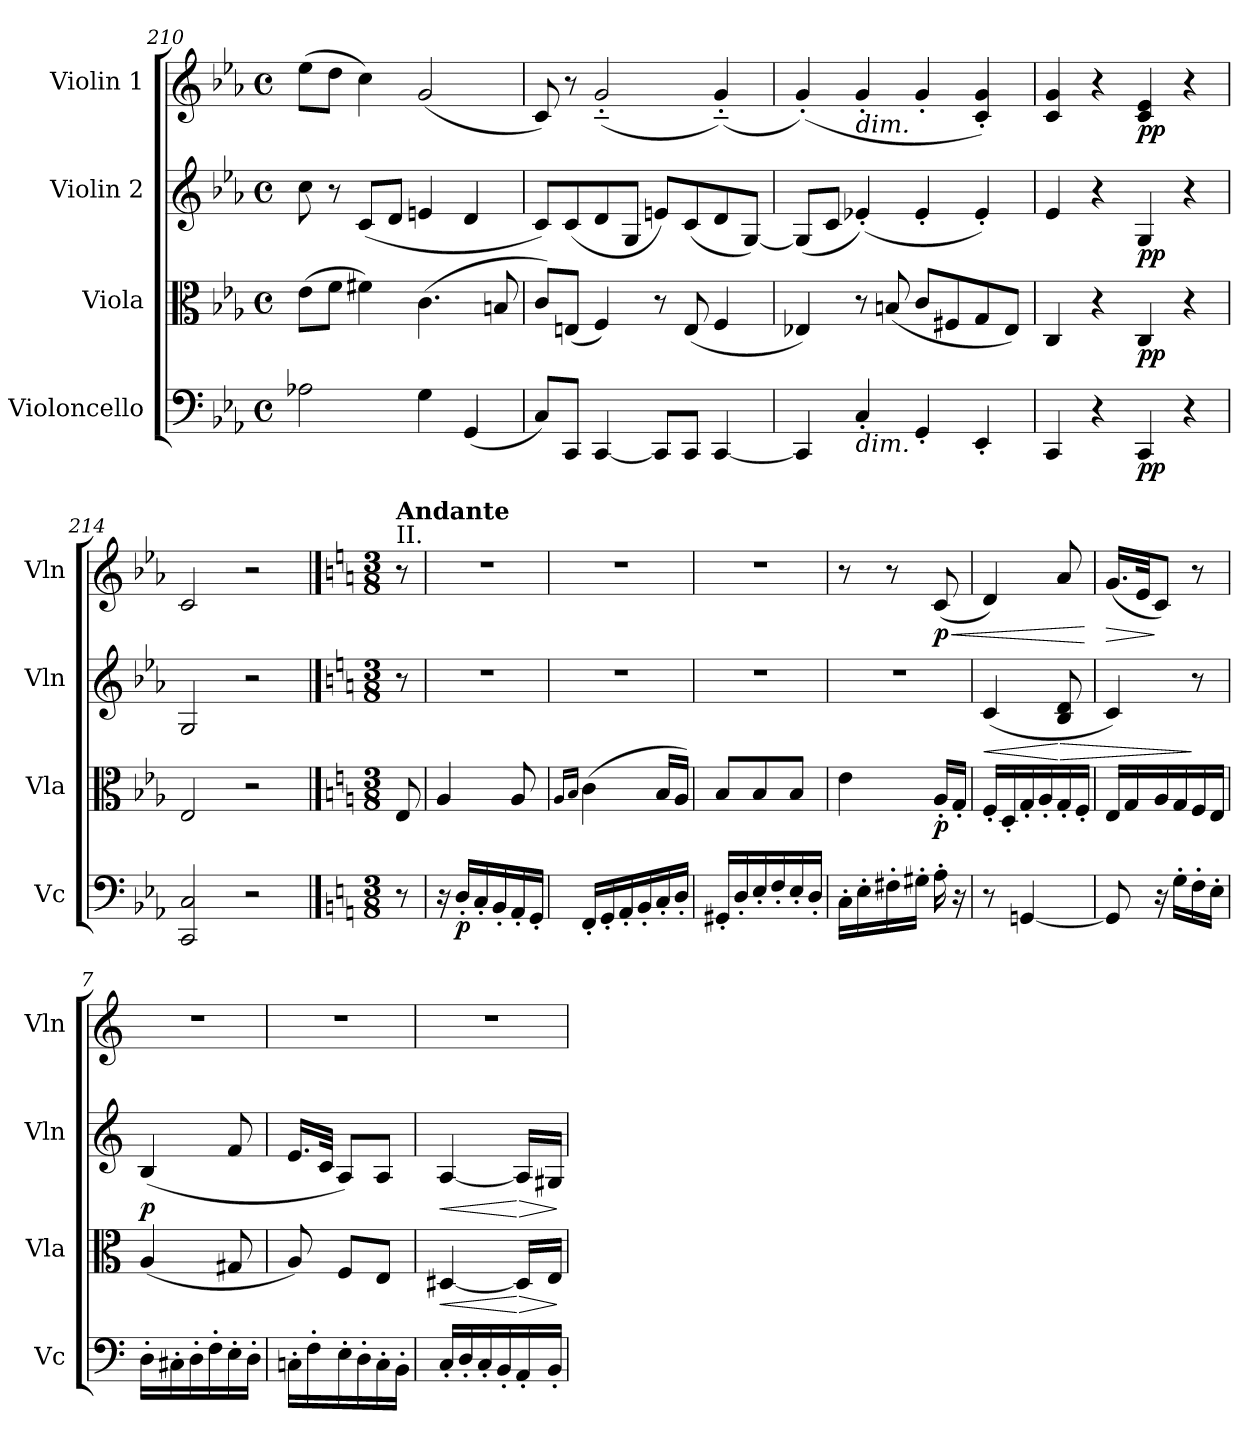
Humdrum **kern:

**kern	**dynam	**kern	**dynam	**kern	**dynam	**kern	**dynam
*part4	*part4	*part3	*part3	*part2	*part2	*part1	*part1
*staff4	*staff4	*staff3	*staff3	*staff2	*staff2	*staff1	*staff1
*I"Violoncello	*	*I"Viola	*	*I"Violin 2	*	*I"Violin 1	*
*I'Vc	*	*I'Vla	*	*I'Vln	*	*I'Vln	*
!!LO:LB:g=z
*clefF4	*	*clefC3	*	*clefG2	*	*clefG2	*
*k[b-e-a-]	*	*k[b-e-a-]	*	*k[b-e-a-]	*	*k[b-e-a-]	*
*M4/4	*	*M4/4	*	*M4/4	*	*M4/4	*
*met(c)	*	*met(c)	*	*met(c)	*	*met(c)	*
=210	=210	=210	=210	=210	=210	=210	=210
2A-X\	.	(8e-\L	.	8cc\	.	(8ee-\L	.
.	.	8f\J	.	8r	.	8dd\J	.
.	.	4f#X\)	.	(8c/L	.	4cc\)	.
.	.	.	.	8d/J	.	.	.
4G\	.	(4.c\	.	4en/	.	(2g/	.
(4GG/	.	.	.	4d/	.	.	.
.	.	8Bn/	.	.	.	.	.
=211	=211	=211	=211	=211	=211	=211	=211
8C/L)	.	8c/L)	.	8c/L)	.	8c/)	.
8CC/J	.	(8En/J	.	(8c/	.	8r	.
[4CC/	.	4F/)	.	8d/	.	(2g'~/	.
.	.	.	.	8G/J	.	.	.
8CC/L]	.	8r	.	8en/L)	.	.	.
8CC/J	.	(8E/	.	(8c/	.	.	.
[4CC/	.	4F/	.	8d/	.	(4g'~/)	.
.	.	.	.	[8G/J)	.	.	.
=212	=212	=212	=212	=212	=212	=212	=212
4CC/]	.	4E-X/)	.	(8G/L]	.	(4g'/)	.
.	.	.	.	8c/J	.	.	.
!	!	!	!	!	!	!LO:TX:b:i:t=dim.	!
!LO:TX:b:i:t=dim.	!	!	!	!	!	!	!
4C'/	.	8r	.	(4e-X'/)	.	4g'/	.
.	.	(8Bn/	.	.	.	.	.
4GG'/	.	8c/L	.	4e-'/	.	4g'/	.
.	.	8F#X/	.	.	.	.	.
4EE-'/	.	8G/	.	4e-'/)	.	4c/' 4g/')	.
.	.	8E-/J)	.	.	.	.	.
=213	=213	=213	=213	=213	=213	=213	=213
4CC/	.	4C/	.	4e-/	.	4c/ 4g/	.
4r	.	4r	.	4r	.	4r	.
!	!LO:DY:b	!	!LO:DY:b	!	!LO:DY:b	!	!LO:DY:b
4CC/	pp	4C/	pp	4G/	pp	4c/ 4e-/	pp
4r	.	4r	.	4r	.	4r	.
=214	=214	=214	=214	=214	=214	=214	=214
2CC/ 2C/	.	2E-/	.	2G/	.	2c/	.
2r	.	2r	.	2r	.	2r	.
!!LO:PB:g=z
==	==	==	==	==	==	==	==
*k[]	*	*k[]	*	*k[]	*	*k[]	*
*M3/8	*	*M3/8	*	*M3/8	*	*M3/8	*
!	!	!	!	!	!	!LO:TX:a:t=II.	!
!	!	!	!	!	!	!LO:TX:a:B:t=Andante	!
!	!	!	!LO:DY:b	!	!	!	!
!	!	!	!LO:DY:n=1:b	!	!	!	!
8r	.	8E/	mp other-dynamics	8r	.	8r	.
=1	=1	=1	=1	=1	=1	=1	=1
16r	.	4A/	.	4.r	.	4.r	.
!	!LO:DY:b	!	!	!	!	!	!
16D'/LL	p	.	.	.	.	.	.
16C'/	.	.	.	.	.	.	.
16BB'/	.	.	.	.	.	.	.
16AA'/	.	8A/	.	.	.	.	.
16GG'/JJ	.	.	.	.	.	.	.
=2	=2	=2	=2	=2	=2	=2	=2
.	.	16qA/LL	.	.	.	.	.
.	.	16qB/JJ	.	.	.	.	.
16FF'/LL	.	(4c\	.	4.r	.	4.r	.
16GG'/	.	.	.	.	.	.	.
16AA'/	.	.	.	.	.	.	.
16BB'/	.	.	.	.	.	.	.
16C'/	.	16B/LL	.	.	.	.	.
16D'/JJ	.	16A/JJ)	.	.	.	.	.
=3	=3	=3	=3	=3	=3	=3	=3
16GG#X'/LL	.	8B/L	.	4.r	.	4.r	.
16D'/	.	.	.	.	.	.	.
16E'/	.	8B/	.	.	.	.	.
16F'/	.	.	.	.	.	.	.
16E'/	.	8B/J	.	.	.	.	.
16D'/JJ	.	.	.	.	.	.	.
=4	=4	=4	=4	=4	=4	=4	=4
16C'\LL	.	4e\	.	4.r	.	8r	.
16E'\	.	.	.	.	.	.	.
16F#X'\	.	.	.	.	.	8r	.
16G#X'\JJ	.	.	.	.	.	.	.
!	!	!	!LO:DY:b	!	!	!	!LO:HP:b
!	!	!	!	!	!	!	!LO:DY:n=1:b
16A'\	.	16A'/LL	p	.	.	(8c/	< p
16r	.	16G'/JJ	.	.	.	.	.
=5	=5	=5	=5	=5	=5	=5	=5
!	!	!	!	!	!LO:HP:b	!	!
!	!	!	!	!	!LO:DY:n=1:b	!	!
!	!	!	!	!	!LO:DY:n=2:b	!	!
!	!	!	!	!	!LO:DY:n=3:b	!	!
8r	.	16F'/LL	.	(4c/	< other-dynamics p other-dynamics	4d/)	.
.	.	16D'/	.	.	.	.	.
[4GGn/	.	16G'/	.	.	.	.	.
.	.	16A'/	.	.	.	.	.
!	!	!	!	!	!LO:HP:n=1:b	!	!
.	.	16G'/	.	8B/ 8d/	[ >	8a/	.
.	.	16F'/JJ	.	.	.	.	.
.	.	.	.	.	.	.	[
!!LO:LB:g=z
=6	=6	=6	=6	=6	=6	=6	=6
!	!	!	!	!	!	!	!LO:HP:b
8GG/]	.	16E/LL	.	4c/)	.	(16.g/LL	>
.	.	16G/	.	.	.	.	.
.	.	.	.	.	.	32e/JK	.
16r	.	16A/	.	.	.	8c/J)	]
16G'\LL	.	16G/	.	.	.	.	.
16F'\	.	16F/	.	8r	]	8r	.
16E'\JJ	.	16E/JJ	.	.	.	.	.
=7	=7	=7	=7	=7	=7	=7	=7
!	!	!	!	!	!LO:DY:b	!	!
16D'\LL	.	(4A/	.	(<4B/	p	4.r	.
16C#X'\	.	.	.	.	.	.	.
16D'\	.	.	.	.	.	.	.
16F'\	.	.	.	.	.	.	.
16E'\	.	8G#X/	.	8f/	.	.	.
16D'\JJ	.	.	.	.	.	.	.
=8	=8	=8	=8	=8	=8	=8	=8
16Cn'\LL	.	8A/)	.	16.e/LL	.	4.r	.
16F'\	.	.	.	.	.	.	.
.	.	.	.	32c/JJk	.	.	.
16E'\	.	8F/L	.	8A/L)	.	.	.
16D'\	.	.	.	.	.	.	.
16C'\	.	8E/J	.	8A/J	.	.	.
16BB'\JJ	.	.	.	.	.	.	.
=9	=9	=9	=9	=9	=9	=9	=9
!	!	!	!LO:HP:b	!	!LO:HP:b	!	!
16C'/LL	.	[4D#X/	<	[4A/	<	4.r	.
16D'/	.	.	.	.	.	.	.
16C'/	.	.	.	.	.	.	.
16BB'/	.	.	.	.	.	.	.
!	!	!	!LO:HP:n=1:b	!	!LO:HP:n=1:b	!	!
16AA'/	.	16D#/LL]	[ >	16A/LL]	[ >	.	.
16BB'/JJ	.	16E/JJ	.	16G#X/JJ	.	.	.
.	.	.	]	.	]	.	.
=	=	=	=	=	=	=	=
*-	*-	*-	*-	*-	*-	*-	*-
